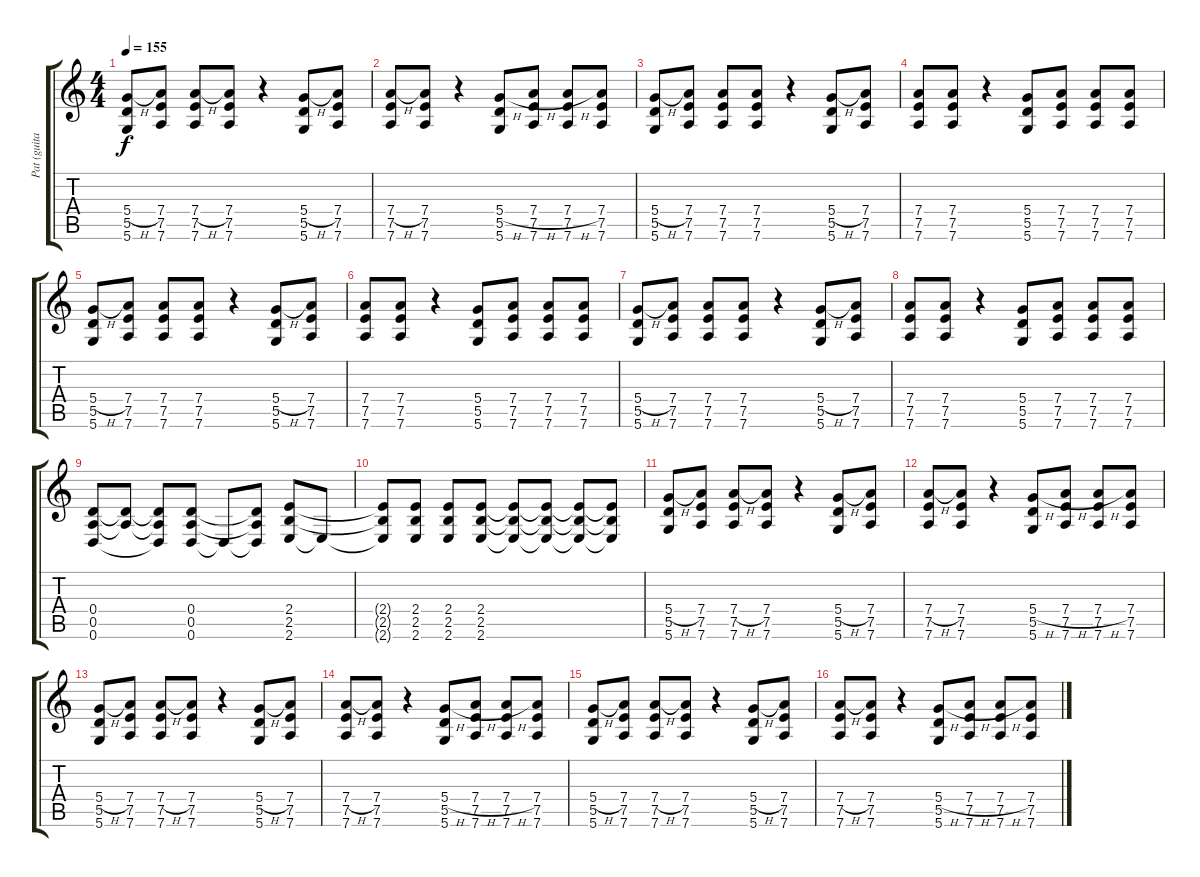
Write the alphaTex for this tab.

\track ("Pat (guitar)" "Pat (guita") {instrument distortionguitar}
\staff {score tabs}
\tuning (E4 B3 G3 D3 A2 D2) {hide}
\ts (4 4)
\tempo 155
\clef g2
\ks c
(5.4{h} 5.5 5.6).8{dy f instrument distortionguitar} (7.4 7.5 7.6).8 (7.4{h} 7.5 7.6).8 (7.4 7.5 7.6).8 r.4 (5.4{h} 5.5 5.6).8 (7.4 7.5 7.6).8 |
(7.4{h} 7.5 7.6).8 (7.4 7.5 7.6).8 r.4 (5.4{h} 5.5 5.6).8 (7.4{h} 7.5 7.6).8 (7.4{h} 7.5 7.6).8 (7.4 7.5 7.6).8 |
(5.4{h} 5.5 5.6).8 (7.4 7.5 7.6).8 (7.4 7.5 7.6).8 (7.4 7.5 7.6).8 r.4 (5.4{h} 5.5 5.6).8 (7.4 7.5 7.6).8 |
(7.4 7.5 7.6).8 (7.4 7.5 7.6).8 r.4 (5.4 5.5 5.6).8 (7.4 7.5 7.6).8 (7.4 7.5 7.6).8 (7.4 7.5 7.6).8 |
(5.4{h} 5.5 5.6).8 (7.4 7.5 7.6).8 (7.4 7.5 7.6).8 (7.4 7.5 7.6).8 r.4 (5.4{h} 5.5 5.6).8 (7.4 7.5 7.6).8 |
(7.4 7.5 7.6).8 (7.4 7.5 7.6).8 r.4 (5.4 5.5 5.6).8 (7.4 7.5 7.6).8 (7.4 7.5 7.6).8 (7.4 7.5 7.6).8 |
(5.4{h} 5.5 5.6).8 (7.4 7.5 7.6).8 (7.4 7.5 7.6).8 (7.4 7.5 7.6).8 r.4 (5.4{h} 5.5 5.6).8 (7.4 7.5 7.6).8 |
(7.4 7.5 7.6).8 (7.4 7.5 7.6).8 r.4 (5.4 5.5 5.6).8 (7.4 7.5 7.6).8 (7.4 7.5 7.6).8 (7.4 7.5 7.6).8 |
(0.4 0.5 0.6).8 (0.4{t} 0.5{t}).8 (0.4{t} 0.5{t} 0.6{t}).8 (0.4 0.5 0.6).8 0.6{t}.8 (0.4{t} 0.5{t} 0.6{t}).8 (2.4 2.5 2.6).8 2.6{t}.8 |
(2.4{t} 2.5{t} 2.6{t}).8 (2.4 2.5 2.6).8 (2.4 2.5 2.6).8 (2.4 2.5 2.6).8 (2.4{t} 2.5{t} 2.6{t}).8 (2.4{t} 2.5{t} 2.6{t}).8 (2.4{t} 2.5{t} 2.6{t}).8 (2.4{t} 2.5{t} 2.6{t}).8 |
(5.4{h} 5.5 5.6).8 (7.4 7.5 7.6).8 (7.4{h} 7.5 7.6).8 (7.4 7.5 7.6).8 r.4 (5.4{h} 5.5 5.6).8 (7.4 7.5 7.6).8 |
(7.4{h} 7.5 7.6).8 (7.4 7.5 7.6).8 r.4 (5.4{h} 5.5 5.6).8 (7.4{h} 7.5 7.6).8 (7.4{h} 7.5 7.6).8 (7.4 7.5 7.6).8 |
(5.4{h} 5.5 5.6).8 (7.4 7.5 7.6).8 (7.4{h} 7.5 7.6).8 (7.4 7.5 7.6).8 r.4 (5.4{h} 5.5 5.6).8 (7.4 7.5 7.6).8 |
(7.4{h} 7.5 7.6).8 (7.4 7.5 7.6).8 r.4 (5.4{h} 5.5 5.6).8 (7.4{h} 7.5 7.6).8 (7.4{h} 7.5 7.6).8 (7.4 7.5 7.6).8 |
(5.4{h} 5.5 5.6).8 (7.4 7.5 7.6).8 (7.4{h} 7.5 7.6).8 (7.4 7.5 7.6).8 r.4 (5.4{h} 5.5 5.6).8 (7.4 7.5 7.6).8 |
(7.4{h} 7.5 7.6).8 (7.4 7.5 7.6).8 r.4 (5.4{h} 5.5 5.6).8 (7.4{h} 7.5 7.6).8 (7.4{h} 7.5 7.6).8 (7.4 7.5 7.6).8
